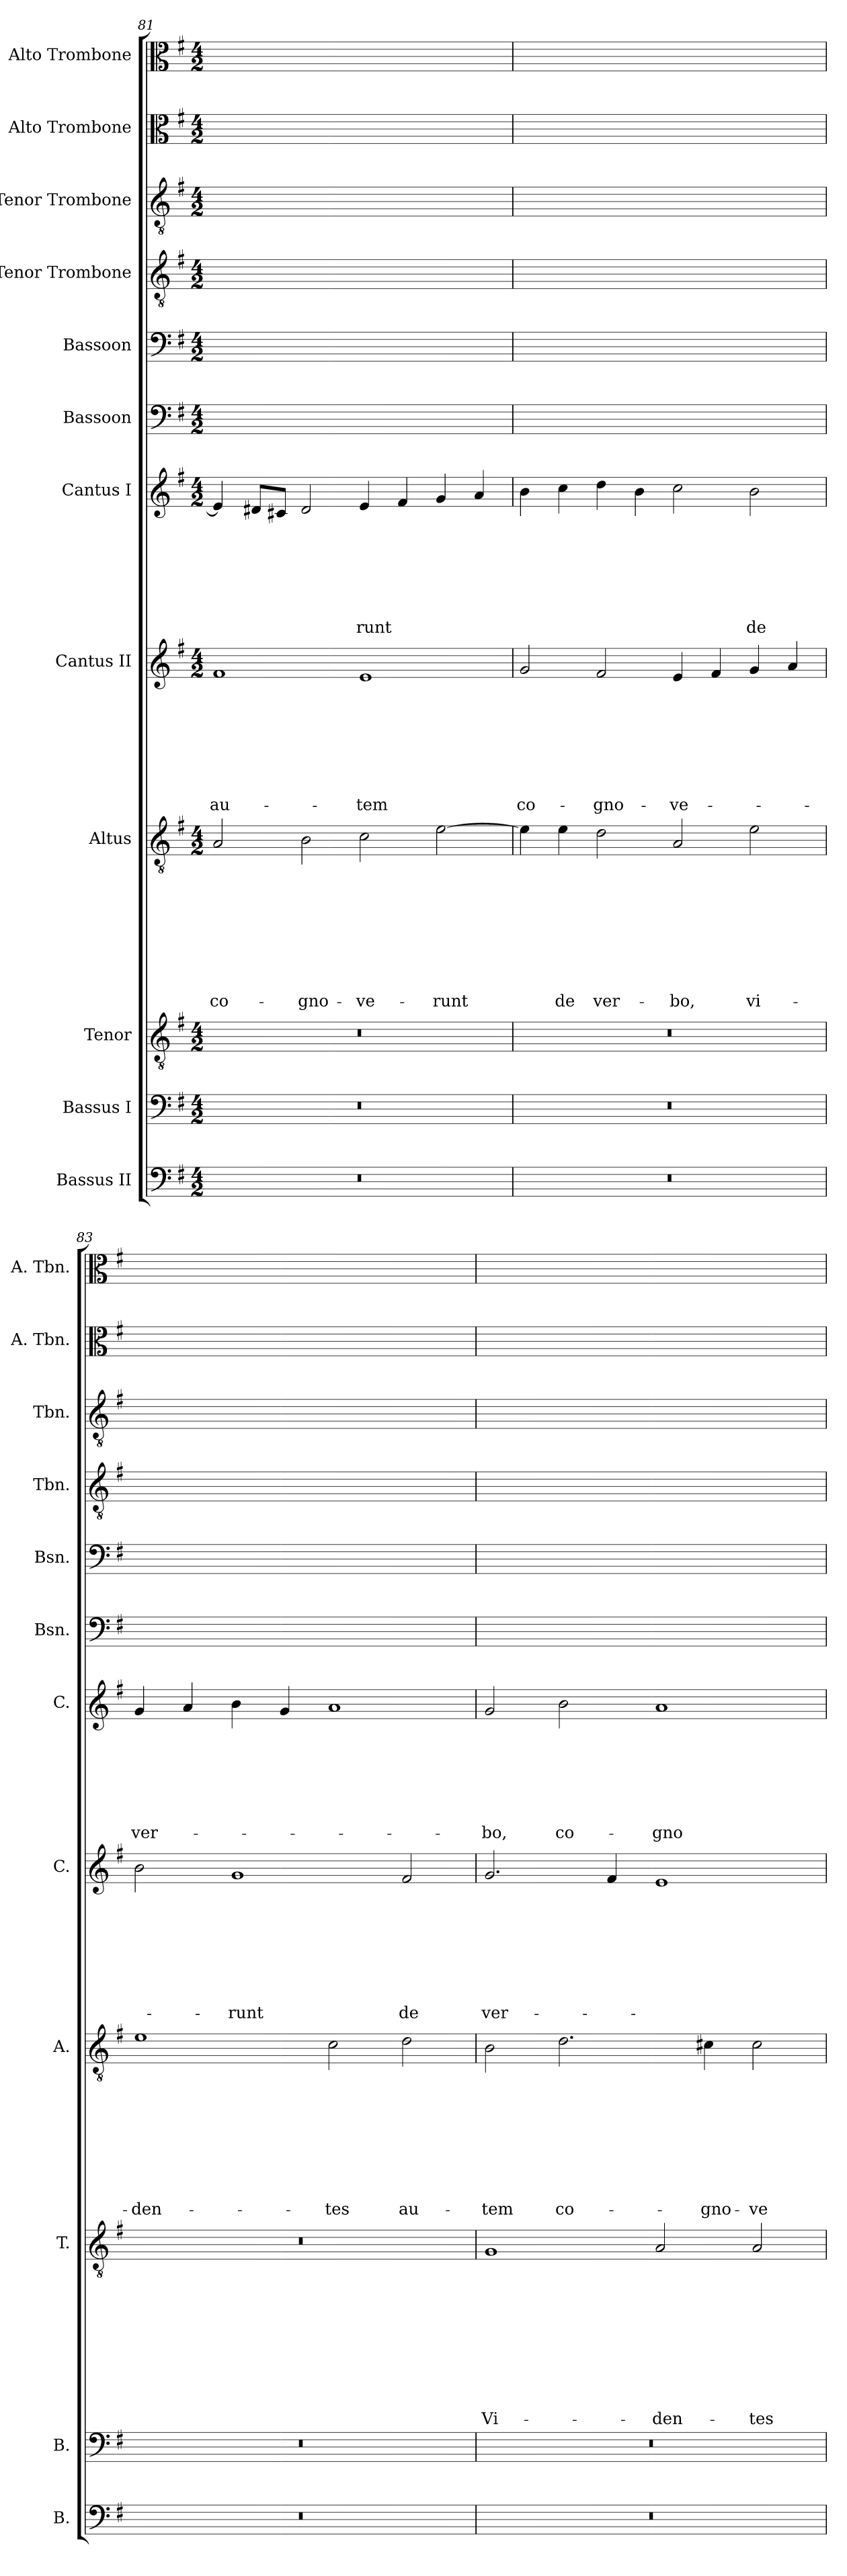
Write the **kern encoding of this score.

**kern	**kern	**kern	**text	**text	**text	**text	**text	**text	**text	**text	**text	**text	**kern	**text	**text	**text	**text	**text	**text	**text	**text	**text	**kern	**text	**text	**text	**text	**text	**text	**text	**text	**kern	**text	**text	**text	**text	**text	**text	**text	**kern	**kern	**kern	**text	**text	**text	**text	**kern	**text	**text	**text	**kern	**text	**text	**kern	**text
*part12	*part11	*part10	*part10	*part10	*part10	*part10	*part10	*part10	*part10	*part10	*part10	*part10	*part9	*part9	*part9	*part9	*part9	*part9	*part9	*part9	*part9	*part9	*part8	*part8	*part8	*part8	*part8	*part8	*part8	*part8	*part8	*part7	*part7	*part7	*part7	*part7	*part7	*part7	*part7	*part6	*part5	*part4	*part4	*part4	*part4	*part4	*part3	*part3	*part3	*part3	*part2	*part2	*part2	*part1	*part1
*staff12	*staff11	*staff10	*staff10	*staff10	*staff10	*staff10	*staff10	*staff10	*staff10	*staff10	*staff10	*staff10	*staff9	*staff9	*staff9	*staff9	*staff9	*staff9	*staff9	*staff9	*staff9	*staff9	*staff8	*staff8	*staff8	*staff8	*staff8	*staff8	*staff8	*staff8	*staff8	*staff7	*staff7	*staff7	*staff7	*staff7	*staff7	*staff7	*staff7	*staff6	*staff5	*staff4	*staff4	*staff4	*staff4	*staff4	*staff3	*staff3	*staff3	*staff3	*staff2	*staff2	*staff2	*staff1	*staff1
*I"Bassus II	*I"Bassus I	*I"Tenor	*	*	*	*	*	*	*	*	*	*	*I"Altus	*	*	*	*	*	*	*	*	*	*I"Cantus II	*	*	*	*	*	*	*	*	*I"Cantus I	*	*	*	*	*	*	*	*I"Bassoon	*I"Bassoon	*I"Tenor Trombone	*	*	*	*	*I"Tenor Trombone	*	*	*	*I"Alto Trombone	*	*	*I"Alto Trombone	*
*I'B.	*I'B.	*I'T.	*	*	*	*	*	*	*	*	*	*	*I'A.	*	*	*	*	*	*	*	*	*	*I'C.	*	*	*	*	*	*	*	*	*I'C.	*	*	*	*	*	*	*	*I'Bsn.	*I'Bsn.	*I'Tbn.	*	*	*	*	*I'Tbn.	*	*	*	*I'A. Tbn.	*	*	*I'A. Tbn.	*
*clefF4	*clefF4	*clefGv2	*	*	*	*	*	*	*	*	*	*	*clefGv2	*	*	*	*	*	*	*	*	*	*clefG2	*	*	*	*	*	*	*	*	*clefG2	*	*	*	*	*	*	*	*clefF4	*clefF4	*clefGv2	*	*	*	*	*clefGv2	*	*	*	*clefC3	*	*	*clefC3	*
*	*	*ITrd7c12	*	*	*	*	*	*	*	*	*	*	*ITrd7c12	*	*	*	*	*	*	*	*	*	*	*	*	*	*	*	*	*	*	*	*	*	*	*	*	*	*	*	*	*	*	*	*	*	*	*	*	*	*	*	*	*	*
*k[f#]	*k[f#]	*k[f#]	*	*	*	*	*	*	*	*	*	*	*k[f#]	*	*	*	*	*	*	*	*	*	*k[f#]	*	*	*	*	*	*	*	*	*k[f#]	*	*	*	*	*	*	*	*k[f#]	*k[f#]	*k[f#]	*	*	*	*	*k[f#]	*	*	*	*k[f#]	*	*	*k[f#]	*
*G:	*G:	*G:	*	*	*	*	*	*	*	*	*	*	*G:	*	*	*	*	*	*	*	*	*	*G:	*	*	*	*	*	*	*	*	*G:	*	*	*	*	*	*	*	*G:	*G:	*G:	*	*	*	*	*G:	*	*	*	*G:	*	*	*G:	*
*M4/2	*M4/2	*M4/2	*	*	*	*	*	*	*	*	*	*	*M4/2	*	*	*	*	*	*	*	*	*	*M4/2	*	*	*	*	*	*	*	*	*M4/2	*	*	*	*	*	*	*	*M4/2	*M4/2	*M4/2	*	*	*	*	*M4/2	*	*	*	*M4/2	*	*	*M4/2	*
=81	=81	=81	=81	=81	=81	=81	=81	=81	=81	=81	=81	=81	=81	=81	=81	=81	=81	=81	=81	=81	=81	=81	=81	=81	=81	=81	=81	=81	=81	=81	=81	=81	=81	=81	=81	=81	=81	=81	=81	=81	=81	=81	=81	=81	=81	=81	=81	=81	=81	=81	=81	=81	=81	=81	=81
!LO:N:vis=1	!LO:N:vis=1	!LO:N:vis=1	!	!	!	!	!	!	!	!	!	!	!	!	!	!	!	!	!	!	!	!LO:LY:b	!	!	!	!	!	!	!	!	!LO:LY:b	!	!	!	!	!	!	!	!	!	!	!	!	!	!	!	!	!	!	!	!	!	!	!	!
0r	0r	0r	.	.	.	.	.	.	.	.	.	.	2AA/	.	.	.	.	.	.	.	.	co-	1f#	.	.	.	.	.	.	.	au-	4e/]	.	.	.	.	.	.	.	0ryy	0ryy	0ryy	.	.	.	.	2AA/yy	.	.	co-	1f#yy	.	au-	4e\yy]	.
.	.	.	.	.	.	.	.	.	.	.	.	.	.	.	.	.	.	.	.	.	.	.	.	.	.	.	.	.	.	.	.	8d#X/L	.	.	.	.	.	.	.	.	.	.	.	.	.	.	.	.	.	.	.	.	.	8d#\Lyy	.
.	.	.	.	.	.	.	.	.	.	.	.	.	.	.	.	.	.	.	.	.	.	.	.	.	.	.	.	.	.	.	.	8c#X/J	.	.	.	.	.	.	.	.	.	.	.	.	.	.	.	.	.	.	.	.	.	8c#\Jyy	.
!	!	!	!	!	!	!	!	!	!	!	!	!	!	!	!	!	!	!	!	!	!	!LO:LY:b	!	!	!	!	!	!	!	!	!	!	!	!	!	!	!	!	!	!	!	!	!	!	!	!	!	!	!	!	!	!	!	!	!
.	.	.	.	.	.	.	.	.	.	.	.	.	2BB\	.	.	.	.	.	.	.	.	-gno-	.	.	.	.	.	.	.	.	.	2d#/	.	.	.	.	.	.	.	.	.	.	.	.	.	.	2BB/yy	.	.	-gno-	.	.	.	2d#\yy	.
!	!	!	!	!	!	!	!	!	!	!	!	!	!	!	!	!	!	!	!	!	!	!LO:LY:b	!	!	!	!	!	!	!	!	!LO:LY:b	!	!	!	!	!	!	!	!LO:LY:b	!	!	!	!	!	!	!	!	!	!	!	!	!	!	!	!
.	.	.	.	.	.	.	.	.	.	.	.	.	2C\	.	.	.	.	.	.	.	.	-ve-	1e	.	.	.	.	.	.	.	-tem	4e/	.	.	.	.	.	.	-runt	.	.	.	.	.	.	.	2C/yy	.	.	-ve-	1eyy	.	-tem	4e\yy	-runt
.	.	.	.	.	.	.	.	.	.	.	.	.	.	.	.	.	.	.	.	.	.	.	.	.	.	.	.	.	.	.	.	4f#/	.	.	.	.	.	.	.	.	.	.	.	.	.	.	.	.	.	.	.	.	.	4f#\yy	.
!	!	!	!	!	!	!	!	!	!	!	!	!	!	!	!	!	!	!	!	!	!	!LO:LY:b	!	!	!	!	!	!	!	!	!	!	!	!	!	!	!	!	!	!	!	!	!	!	!	!	!	!	!	!	!	!	!	!	!
.	.	.	.	.	.	.	.	.	.	.	.	.	[>2E\	.	.	.	.	.	.	.	.	-runt	.	.	.	.	.	.	.	.	.	4g/	.	.	.	.	.	.	.	.	.	.	.	.	.	.	[<2E/yy	.	.	-runt	.	.	.	4g\yy	.
.	.	.	.	.	.	.	.	.	.	.	.	.	.	.	.	.	.	.	.	.	.	.	.	.	.	.	.	.	.	.	.	4a/	.	.	.	.	.	.	.	.	.	.	.	.	.	.	.	.	.	.	.	.	.	4a\yy	.
!!LO:LB:g=z
=82	=82	=82	=82	=82	=82	=82	=82	=82	=82	=82	=82	=82	=82	=82	=82	=82	=82	=82	=82	=82	=82	=82	=82	=82	=82	=82	=82	=82	=82	=82	=82	=82	=82	=82	=82	=82	=82	=82	=82	=82	=82	=82	=82	=82	=82	=82	=82	=82	=82	=82	=82	=82	=82	=82	=82
!LO:N:vis=1	!LO:N:vis=1	!LO:N:vis=1	!	!	!	!	!	!	!	!	!	!	!	!	!	!	!	!	!	!	!	!	!	!	!	!	!	!	!	!	!LO:LY:b	!	!	!	!	!	!	!	!	!	!	!	!	!	!	!	!	!	!	!	!	!	!	!	!
0r	0r	0r	.	.	.	.	.	.	.	.	.	.	4E\]	.	.	.	.	.	.	.	.	.	2g/	.	.	.	.	.	.	.	co-	4b\	.	.	.	.	.	.	.	0ryy	0ryy	0ryy	.	.	.	.	4E/yy]	.	.	.	2g\yy	.	co-	4b\yy	.
!	!	!	!	!	!	!	!	!	!	!	!	!	!	!	!	!	!	!	!	!	!	!LO:LY:b	!	!	!	!	!	!	!	!	!	!	!	!	!	!	!	!	!	!	!	!	!	!	!	!	!	!	!	!	!	!	!	!	!
.	.	.	.	.	.	.	.	.	.	.	.	.	4E\	.	.	.	.	.	.	.	.	de	.	.	.	.	.	.	.	.	.	4cc\	.	.	.	.	.	.	.	.	.	.	.	.	.	.	4E/yy	.	.	de	.	.	.	4cc\yy	.
!	!	!	!	!	!	!	!	!	!	!	!	!	!	!	!	!	!	!	!	!	!	!LO:LY:b	!	!	!	!	!	!	!	!	!LO:LY:b	!	!	!	!	!	!	!	!	!	!	!	!	!	!	!	!	!	!	!	!	!	!	!	!
.	.	.	.	.	.	.	.	.	.	.	.	.	2D\	.	.	.	.	.	.	.	.	ver-	2f#/	.	.	.	.	.	.	.	-gno-	4dd\	.	.	.	.	.	.	.	.	.	.	.	.	.	.	2D/yy	.	.	ver-	2f#\yy	.	-gno-	4dd\yy	.
.	.	.	.	.	.	.	.	.	.	.	.	.	.	.	.	.	.	.	.	.	.	.	.	.	.	.	.	.	.	.	.	4b\	.	.	.	.	.	.	.	.	.	.	.	.	.	.	.	.	.	.	.	.	.	4b\yy	.
!	!	!	!	!	!	!	!	!	!	!	!	!	!	!	!	!	!	!	!	!	!	!LO:LY:b	!	!	!	!	!	!	!	!	!LO:LY:b	!	!	!	!	!	!	!	!	!	!	!	!	!	!	!	!	!	!	!	!	!	!	!	!
.	.	.	.	.	.	.	.	.	.	.	.	.	2AA/	.	.	.	.	.	.	.	.	-bo,	4e/	.	.	.	.	.	.	.	-ve-	2cc\	.	.	.	.	.	.	.	.	.	.	.	.	.	.	2AA/yy	.	.	-bo,	4e\yy	.	-ve-	2cc\yy	.
.	.	.	.	.	.	.	.	.	.	.	.	.	.	.	.	.	.	.	.	.	.	.	4f#/	.	.	.	.	.	.	.	.	.	.	.	.	.	.	.	.	.	.	.	.	.	.	.	.	.	.	.	4f#\yy	.	.	.	.
!	!	!	!	!	!	!	!	!	!	!	!	!	!	!	!	!	!	!	!	!	!	!LO:LY:b	!	!	!	!	!	!	!	!	!	!	!	!	!	!	!	!	!LO:LY:b	!	!	!	!	!	!	!	!	!	!	!	!	!	!	!	!
.	.	.	.	.	.	.	.	.	.	.	.	.	2E\	.	.	.	.	.	.	.	.	vi-	4g/	.	.	.	.	.	.	.	.	2b\	.	.	.	.	.	.	de	.	.	.	.	.	.	.	2E/yy	.	.	vi-	4g\yy	.	.	2b\yy	de
.	.	.	.	.	.	.	.	.	.	.	.	.	.	.	.	.	.	.	.	.	.	.	4a/	.	.	.	.	.	.	.	.	.	.	.	.	.	.	.	.	.	.	.	.	.	.	.	.	.	.	.	4a\yy	.	.	.	.
=83	=83	=83	=83	=83	=83	=83	=83	=83	=83	=83	=83	=83	=83	=83	=83	=83	=83	=83	=83	=83	=83	=83	=83	=83	=83	=83	=83	=83	=83	=83	=83	=83	=83	=83	=83	=83	=83	=83	=83	=83	=83	=83	=83	=83	=83	=83	=83	=83	=83	=83	=83	=83	=83	=83	=83
!LO:N:vis=1	!LO:N:vis=1	!LO:N:vis=1	!	!	!	!	!	!	!	!	!	!	!	!	!	!	!	!	!	!	!	!LO:LY:b	!	!	!	!	!	!	!	!	!	!	!	!	!	!	!	!	!LO:LY:b	!	!	!	!	!	!	!	!	!	!	!	!	!	!	!	!
0r	0r	0r	.	.	.	.	.	.	.	.	.	.	1E	.	.	.	.	.	.	.	.	-den-	2b\	.	.	.	.	.	.	.	.	4g/	.	.	.	.	.	.	ver-	0ryy	0ryy	0ryy	.	.	.	.	1Eyy	.	.	-den-	2b\yy	.	.	4g\yy	ver-
.	.	.	.	.	.	.	.	.	.	.	.	.	.	.	.	.	.	.	.	.	.	.	.	.	.	.	.	.	.	.	.	4a/	.	.	.	.	.	.	.	.	.	.	.	.	.	.	.	.	.	.	.	.	.	4a\yy	.
!	!	!	!	!	!	!	!	!	!	!	!	!	!	!	!	!	!	!	!	!	!	!	!	!	!	!	!	!	!	!	!LO:LY:b	!	!	!	!	!	!	!	!	!	!	!	!	!	!	!	!	!	!	!	!	!	!	!	!
.	.	.	.	.	.	.	.	.	.	.	.	.	.	.	.	.	.	.	.	.	.	.	1g	.	.	.	.	.	.	.	-runt	4b\	.	.	.	.	.	.	.	.	.	.	.	.	.	.	.	.	.	.	1gyy	.	-runt	4b\yy	.
.	.	.	.	.	.	.	.	.	.	.	.	.	.	.	.	.	.	.	.	.	.	.	.	.	.	.	.	.	.	.	.	4g/	.	.	.	.	.	.	.	.	.	.	.	.	.	.	.	.	.	.	.	.	.	4g\yy	.
!	!	!	!	!	!	!	!	!	!	!	!	!	!	!	!	!	!	!	!	!	!	!LO:LY:b	!	!	!	!	!	!	!	!	!	!	!	!	!	!	!	!	!	!	!	!	!	!	!	!	!	!	!	!	!	!	!	!	!
.	.	.	.	.	.	.	.	.	.	.	.	.	2C\	.	.	.	.	.	.	.	.	-tes	.	.	.	.	.	.	.	.	.	1a	.	.	.	.	.	.	.	.	.	.	.	.	.	.	2C/yy	.	.	-tes	.	.	.	1ayy	.
!	!	!	!	!	!	!	!	!	!	!	!	!	!	!	!	!	!	!	!	!	!	!LO:LY:b	!	!	!	!	!	!	!	!	!LO:LY:b	!	!	!	!	!	!	!	!	!	!	!	!	!	!	!	!	!	!	!	!	!	!	!	!
.	.	.	.	.	.	.	.	.	.	.	.	.	2D\	.	.	.	.	.	.	.	.	au-	2f#/	.	.	.	.	.	.	.	de	.	.	.	.	.	.	.	.	.	.	.	.	.	.	.	2D/yy	.	.	au-	2f#\yy	.	de	.	.
=84	=84	=84	=84	=84	=84	=84	=84	=84	=84	=84	=84	=84	=84	=84	=84	=84	=84	=84	=84	=84	=84	=84	=84	=84	=84	=84	=84	=84	=84	=84	=84	=84	=84	=84	=84	=84	=84	=84	=84	=84	=84	=84	=84	=84	=84	=84	=84	=84	=84	=84	=84	=84	=84	=84	=84
!LO:N:vis=1	!LO:N:vis=1	!	!	!	!	!	!	!	!	!	!	!LO:LY:b	!	!	!	!	!	!	!	!	!	!LO:LY:b	!	!	!	!	!	!	!	!	!LO:LY:b	!	!	!	!	!	!	!	!LO:LY:b	!	!	!	!	!	!	!	!	!	!	!	!	!	!	!	!
0r	0r	1GG	.	.	.	.	.	.	.	.	.	Vi-	2BB\	.	.	.	.	.	.	.	.	-tem	2.g/	.	.	.	.	.	.	.	ver-	2g/	.	.	.	.	.	.	-bo,	0ryy	0ryy	1GGyy	.	.	.	Vi-	2BB/yy	.	.	-tem	2.g\yy	.	ver-	2g\yy	-bo,
!	!	!	!	!	!	!	!	!	!	!	!	!	!	!	!	!	!	!	!	!	!	!LO:LY:b	!	!	!	!	!	!	!	!	!	!	!	!	!	!	!	!	!LO:LY:b	!	!	!	!	!	!	!	!	!	!	!	!	!	!	!	!
.	.	.	.	.	.	.	.	.	.	.	.	.	2.D\	.	.	.	.	.	.	.	.	co-	.	.	.	.	.	.	.	.	.	2b\	.	.	.	.	.	.	co-	.	.	.	.	.	.	.	2.D/yy	.	.	co-	.	.	.	2b\yy	co-
.	.	.	.	.	.	.	.	.	.	.	.	.	.	.	.	.	.	.	.	.	.	.	4f#/	.	.	.	.	.	.	.	.	.	.	.	.	.	.	.	.	.	.	.	.	.	.	.	.	.	.	.	4f#\yy	.	.	.	.
!	!	!	!	!	!	!	!	!	!	!	!	!LO:LY:b	!	!	!	!	!	!	!	!	!	!	!	!	!	!	!	!	!	!	!	!	!	!	!	!	!	!	!LO:LY:b	!	!	!	!	!	!	!	!	!	!	!	!	!	!	!	!
.	.	2AA/	.	.	.	.	.	.	.	.	.	-den-	.	.	.	.	.	.	.	.	.	.	1e	.	.	.	.	.	.	.	.	1a	.	.	.	.	.	.	-gno-	.	.	2AA/yy	.	.	.	-den-	.	.	.	.	1eyy	.	.	1ayy	-gno-
!	!	!	!	!	!	!	!	!	!	!	!	!	!	!	!	!	!	!	!	!	!	!LO:LY:b	!	!	!	!	!	!	!	!	!	!	!	!	!	!	!	!	!	!	!	!	!	!	!	!	!	!	!	!	!	!	!	!	!
.	.	.	.	.	.	.	.	.	.	.	.	.	4C#X\	.	.	.	.	.	.	.	.	-gno-	.	.	.	.	.	.	.	.	.	.	.	.	.	.	.	.	.	.	.	.	.	.	.	.	4C#/yy	.	.	-gno-	.	.	.	.	.
!	!	!	!	!	!	!	!	!	!	!	!	!LO:LY:b	!	!	!	!	!	!	!	!	!	!LO:LY:b	!	!	!	!	!	!	!	!	!	!	!	!	!	!	!	!	!	!	!	!	!	!	!	!	!	!	!	!	!	!	!	!	!
.	.	2AA/	.	.	.	.	.	.	.	.	.	-tes	2C#\	.	.	.	.	.	.	.	.	-ve-	.	.	.	.	.	.	.	.	.	.	.	.	.	.	.	.	.	.	.	2AA/yy	.	.	.	-tes	2C#/yy	.	.	-ve-	.	.	.	.	.
=	=	=	=	=	=	=	=	=	=	=	=	=	=	=	=	=	=	=	=	=	=	=	=	=	=	=	=	=	=	=	=	=	=	=	=	=	=	=	=	=	=	=	=	=	=	=	=	=	=	=	=	=	=	=	=
*-	*-	*-	*-	*-	*-	*-	*-	*-	*-	*-	*-	*-	*-	*-	*-	*-	*-	*-	*-	*-	*-	*-	*-	*-	*-	*-	*-	*-	*-	*-	*-	*-	*-	*-	*-	*-	*-	*-	*-	*-	*-	*-	*-	*-	*-	*-	*-	*-	*-	*-	*-	*-	*-	*-	*-
